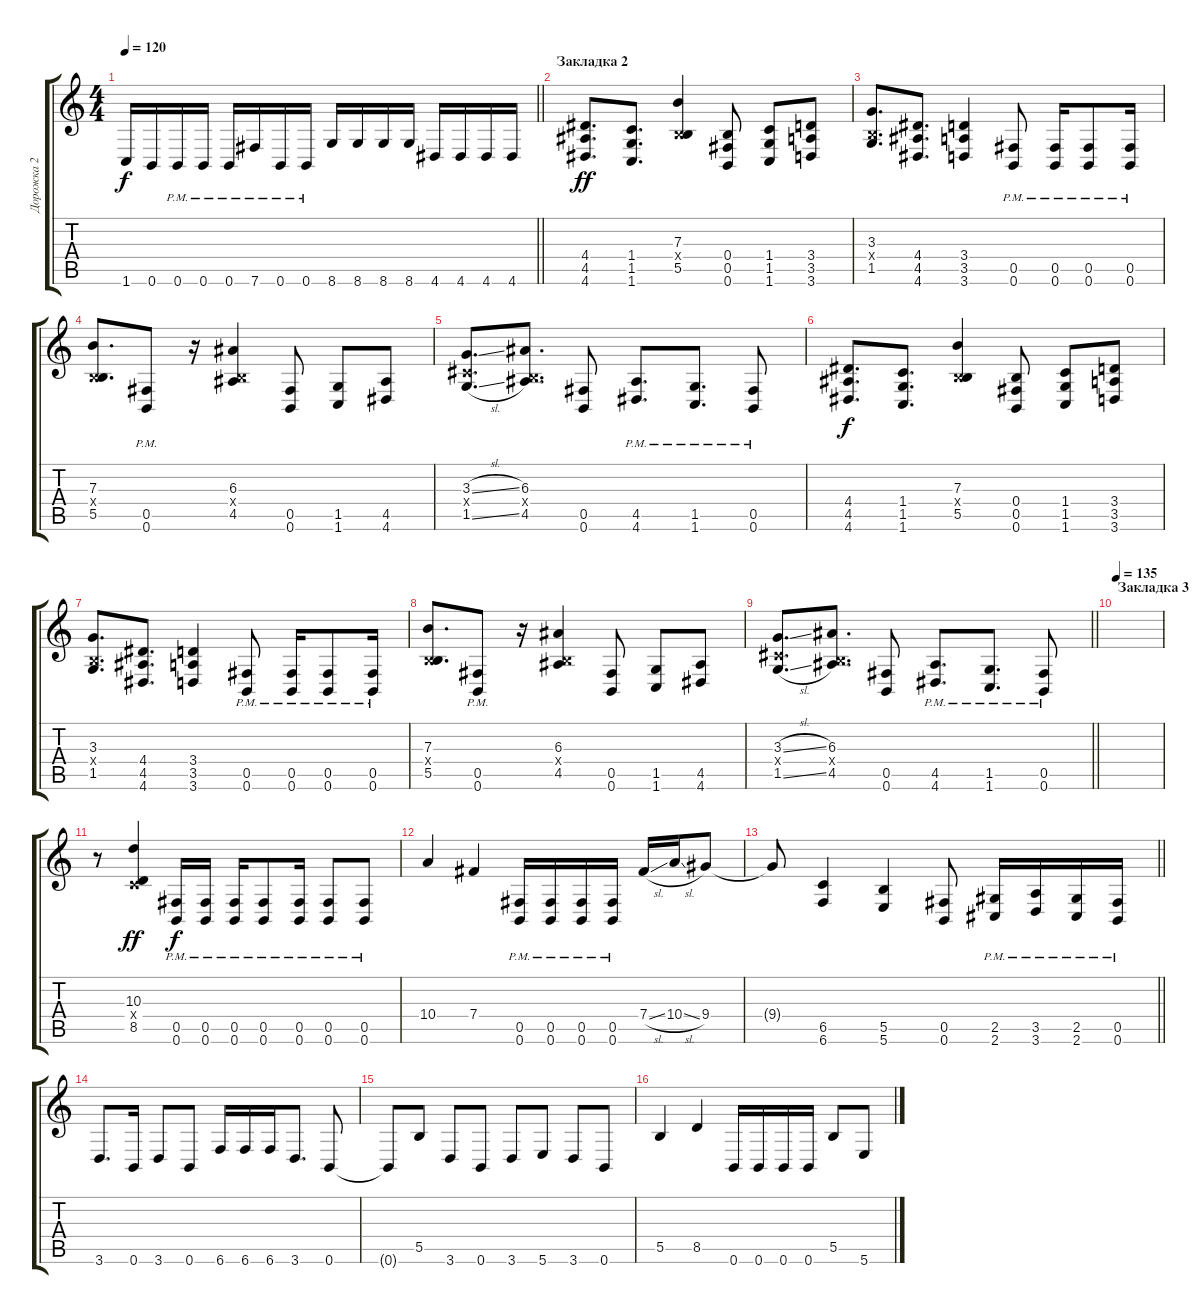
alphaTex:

\track ("Дорожка 2" "Дорожка 2") {instrument distortionguitar}
\staff {score tabs}
\tuning (Db4 Ab3 E3 B2 Gb2 B1) {hide}
\ts (4 4)
\tempo 120
\clef g2
\barLineRight lightlight
\ks c
1.6.16{dy f} 0.6.16 0.6{pm}.16 0.6{pm}.16 0.6{pm}.16 7.6{pm}.16 0.6{pm}.16 0.6{pm}.16 8.6.16 8.6.16 8.6.16 8.6.16 4.6.16 4.6.16 4.6.16 4.6.16 |
\section ("" "Закладка 2")
(4.4 4.5 4.6).8{d dy ff} (1.4 1.5 1.6).8{d} (7.3 0.4{x} 5.5).4 (0.4 0.5 0.6).8 (1.4 1.5 1.6).8 (3.4 3.5 3.6).8 |
(3.3 0.4{x} 1.5).8{d} (4.4 4.5 4.6).8{d} (3.4 3.5 3.6).4 (0.5{pm} 0.6{pm}).8 (0.5{pm} 0.6{pm}).16 (0.5{pm} 0.6{pm}).8 (0.5{pm} 0.6{pm}).16 |
(7.3 0.4{x} 5.5).8{d} (0.5{pm} 0.6{pm}).8 r.16 (6.3 0.4{x} 4.5).4 (0.5 0.6).8 (1.5 1.6).8 (4.5 4.6).8 |
(3.3{sl} 2.4{x} 1.5{sl}).8{d} (6.3 0.4{x} 4.5).8{d} (0.5 0.6).8 (4.5{pm} 4.6{pm}).8{d} (1.5{pm} 1.6{pm}).8{d} (0.5{pm} 0.6{pm}).8 |
(4.4 4.5 4.6).8{d dy f} (1.4 1.5 1.6).8{d} (7.3 0.4{x} 5.5).4 (0.4 0.5 0.6).8 (1.4 1.5 1.6).8 (3.4 3.5 3.6).8 |
(3.3 0.4{x} 1.5).8{d} (4.4 4.5 4.6).8{d} (3.4 3.5 3.6).4 (0.5{pm} 0.6{pm}).8 (0.5{pm} 0.6{pm}).16 (0.5{pm} 0.6{pm}).8 (0.5{pm} 0.6{pm}).16 |
(7.3 0.4{x} 5.5).8{d} (0.5{pm} 0.6{pm}).8 r.16 (6.3 0.4{x} 4.5).4 (0.5 0.6).8 (1.5 1.6).8 (4.5 4.6).8 |
\barLineRight lightlight
(3.3{sl} 2.4{x} 1.5{sl}).8{d} (6.3 0.4{x} 4.5).8{d} (0.5 0.6).8 (4.5{pm} 4.6{pm}).8{d} (1.5{pm} 1.6{pm}).8{d} (0.5{pm} 0.6{pm}).8 |
\section ("" "Закладка 3")
\tempo 135
|
r.8 (10.3 1.4{x} 8.5).4{dy ff} (0.5{pm} 0.6{pm}).16{dy f} (0.5{pm} 0.6{pm}).16 (0.5{pm} 0.6{pm}).16 (0.5{pm} 0.6{pm}).8 (0.5{pm} 0.6{pm}).16 (0.5{pm} 0.6{pm}).8 (0.5{pm} 0.6{pm}).8 |
10.4.4 7.4.4 (0.5{pm} 0.6{pm}).16 (0.5{pm} 0.6{pm}).16 (0.5{pm} 0.6{pm}).16 (0.5{pm} 0.6{pm}).16 7.4{sl}.16 10.4{sl}.16 9.4.8 |
\barLineRight lightlight
9.4{t}.8 (6.5 6.6).4 (5.5 5.6).4 (0.5 0.6).8 (2.5{pm} 2.6{pm}).16 (3.5{pm} 3.6{pm}).16 (2.5{pm} 2.6{pm}).16 (0.5{pm} 0.6{pm}).16 |
3.6.8{d} 0.6.16 3.6.8 0.6.8 6.6.16 6.6.16 6.6.16 3.6.8{d} 0.6.8 |
0.6{t}.8 5.5.8 3.6.8 0.6.8 3.6.8 5.6.8 3.6.8 0.6.8 |
5.5.4 8.5.4 0.6.16 0.6.16 0.6.16 0.6.16 5.5.8 5.6.8
